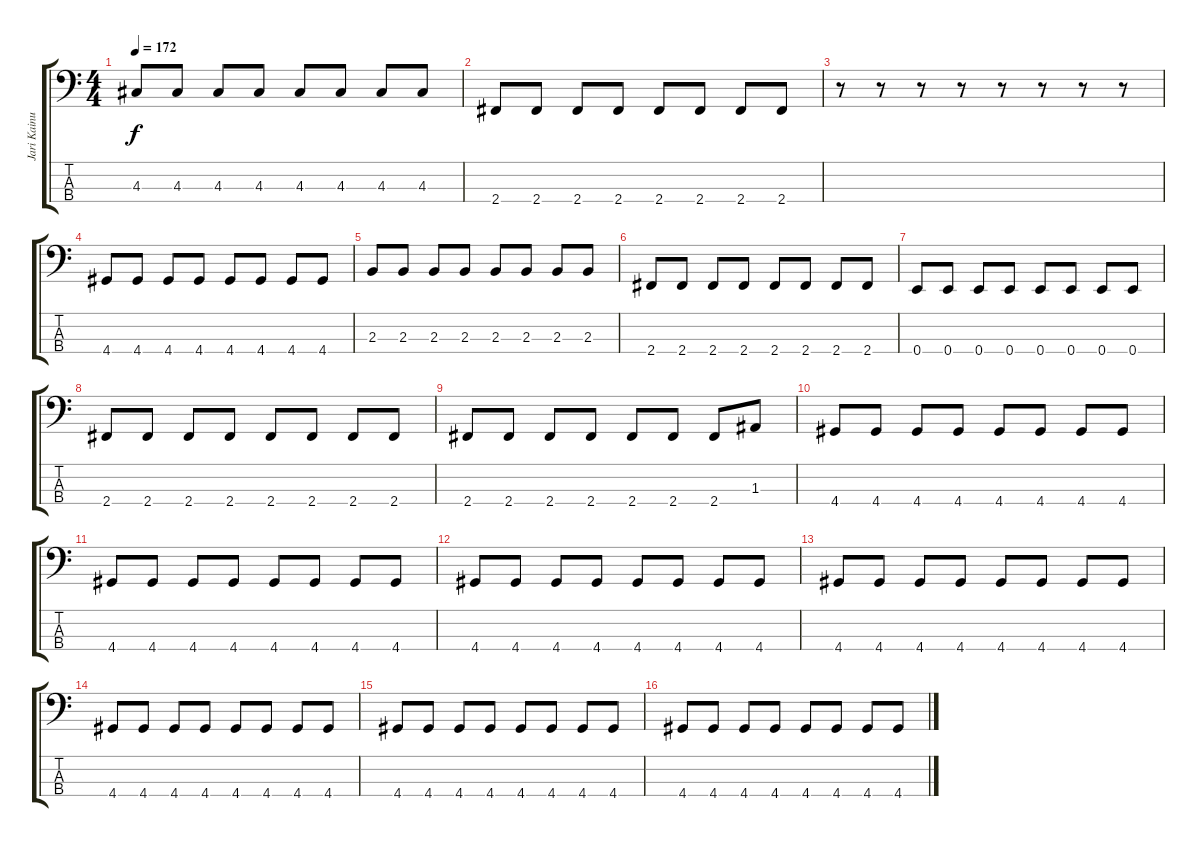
\track ("Jari Kainulainen" "Jari Kainu") {instrument electricbassfinger}
\staff {score tabs}
\tuning (G2 D2 A1 E1) {hide}
\ts (4 4)
\tempo 172
\clef f4
\ks c
4.3.8{dy f} 4.3.8 4.3.8 4.3.8 4.3.8 4.3.8 4.3.8 4.3.8 |
2.4.8 2.4.8 2.4.8 2.4.8 2.4.8 2.4.8 2.4.8 2.4.8 |
r.8 r.8 r.8 r.8 r.8 r.8 r.8 r.8 |
4.4.8 4.4.8 4.4.8 4.4.8 4.4.8 4.4.8 4.4.8 4.4.8 |
2.3.8 2.3.8 2.3.8 2.3.8 2.3.8 2.3.8 2.3.8 2.3.8 |
2.4.8 2.4.8 2.4.8 2.4.8 2.4.8 2.4.8 2.4.8 2.4.8 |
0.4.8 0.4.8 0.4.8 0.4.8 0.4.8 0.4.8 0.4.8 0.4.8 |
2.4.8 2.4.8 2.4.8 2.4.8 2.4.8 2.4.8 2.4.8 2.4.8 |
2.4.8 2.4.8 2.4.8 2.4.8 2.4.8 2.4.8 2.4.8 1.3.8 |
4.4.8 4.4.8 4.4.8 4.4.8 4.4.8 4.4.8 4.4.8 4.4.8 |
4.4.8 4.4.8 4.4.8 4.4.8 4.4.8 4.4.8 4.4.8 4.4.8 |
4.4.8 4.4.8 4.4.8 4.4.8 4.4.8 4.4.8 4.4.8 4.4.8 |
4.4.8 4.4.8 4.4.8 4.4.8 4.4.8 4.4.8 4.4.8 4.4.8 |
4.4.8 4.4.8 4.4.8 4.4.8 4.4.8 4.4.8 4.4.8 4.4.8 |
4.4.8 4.4.8 4.4.8 4.4.8 4.4.8 4.4.8 4.4.8 4.4.8 |
4.4.8 4.4.8 4.4.8 4.4.8 4.4.8 4.4.8 4.4.8 4.4.8
